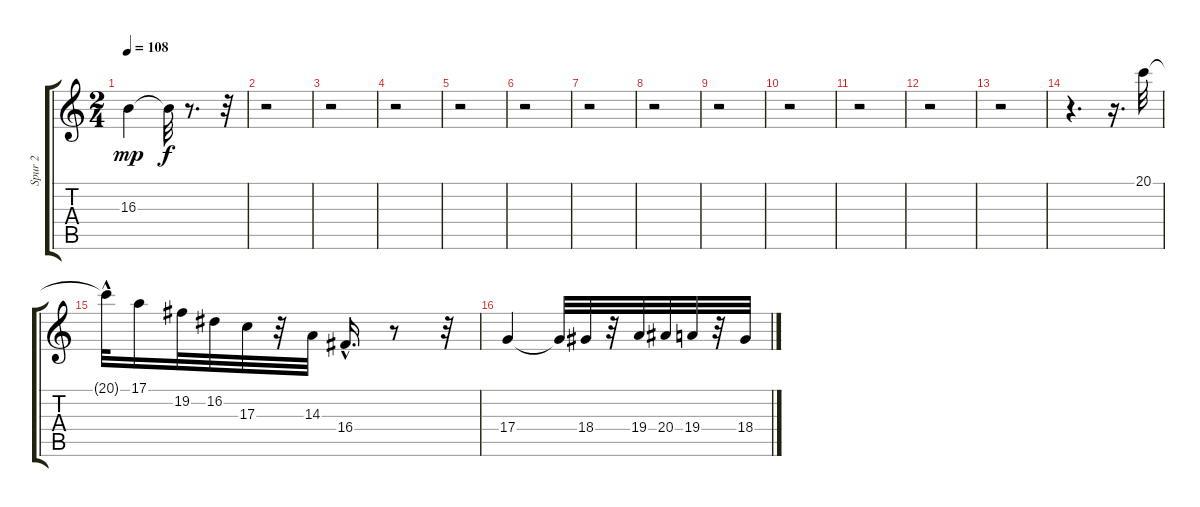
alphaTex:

\track ("Spur 2" "Spur 2") {instrument clarinet}
\staff {score tabs}
\tuning (E4 B3 G3 D3 A2 E2) {hide}
\ts (2 4)
\tempo 108
\clef g2
\ks c
16.3.4{dy mp} 16.3{t}.32{dy f} r.8{d} r.32 |
r.2 |
r.2 |
r.2 |
r.2 |
r.2 |
r.2 |
r.2 |
r.2 |
r.2 |
r.2 |
r.2 |
r.2 |
r.4{d} r.16{d} 20.1.32 |
20.1{hac t}.32 17.1.16 19.2.32 16.2.32 17.3.32 r.32 14.3.32 16.4{hac}.16{d} r.8 r.32 |
17.4.4 17.4{t}.32 18.4.32 r.32 19.4.32 20.4.32 19.4.32 r.32 18.4.32
